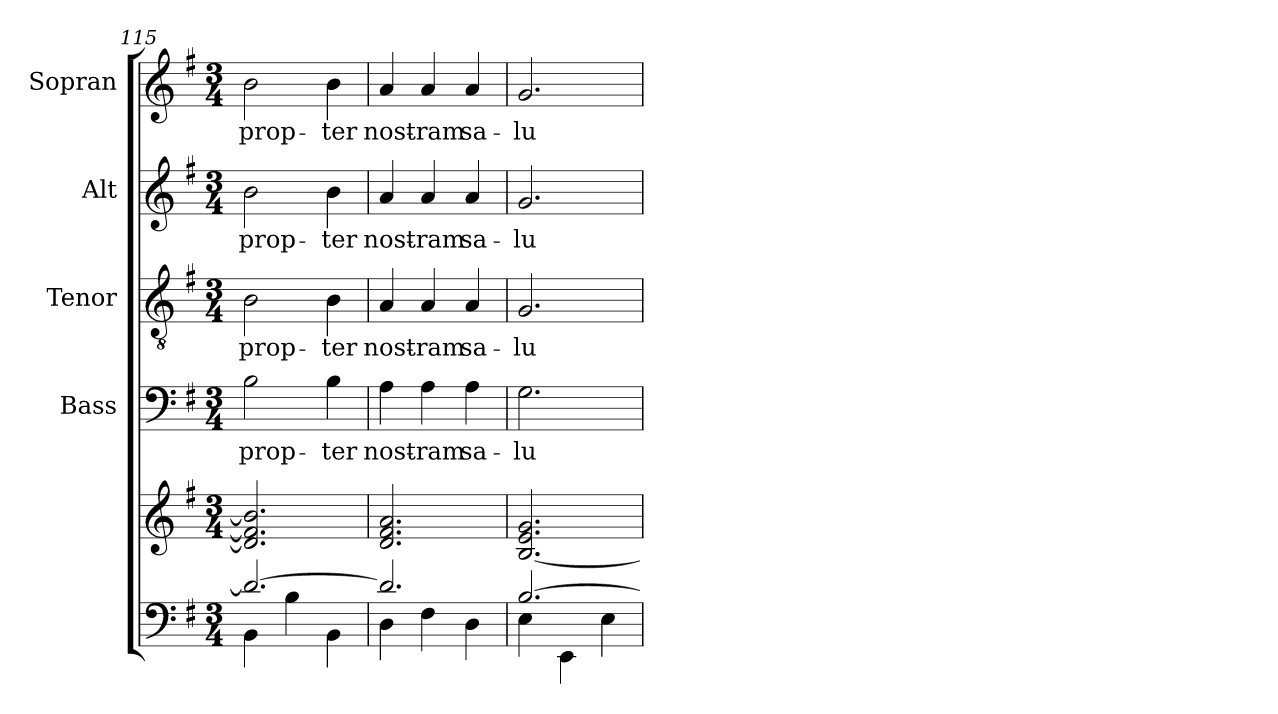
**kern	**kern	**kern	**text	**kern	**text	**kern	**text	**kern	**text
*part5	*part5	*part4	*part4	*part3	*part3	*part2	*part2	*part1	*part1
*staff6	*staff5	*staff4	*staff4	*staff3	*staff3	*staff2	*staff2	*staff1	*staff1
*	*	*I"Bass	*	*I"Tenor	*	*I"Alt	*	*I"Sopran	*
*	*	*I'B.	*	*I'T.	*	*I'A.	*	*I'S.	*
*clefF4	*clefG2	*clefF4	*	*clefGv2	*	*clefG2	*	*clefG2	*
*k[f#]	*k[f#]	*k[f#]	*	*k[f#]	*	*k[f#]	*	*k[f#]	*
*G:	*G:	*G:	*	*G:	*	*G:	*	*G:	*
*M3/4	*M3/4	*M3/4	*	*M3/4	*	*M3/4	*	*M3/4	*
=115	=115	=115	=115	=115	=115	=115	=115	=115	=115
*^	*	*	*	*	*	*	*	*	*
!	!	!	!	!LO:LY:b	!	!LO:LY:b	!	!LO:LY:b	!	!LO:LY:b
2.d/_	4BB\	2.d/] 2.f#/] 2.b/]	2B\	prop-	2B\	prop-	2b\	prop-	2b\	prop-
.	4B\	.	.	.	.	.	.	.	.	.
!	!	!	!	!LO:LY:b	!	!LO:LY:b	!	!LO:LY:b	!	!LO:LY:b
.	4BB\	.	4B\	-ter	4B\	-ter	4b\	-ter	4b\	-ter
=116	=116	=116	=116	=116	=116	=116	=116	=116	=116	=116
!	!	!	!	!LO:LY:b	!	!LO:LY:b	!	!LO:LY:b	!	!LO:LY:b
2.d/]	4D\	2.d/ 2.f#/ 2.a/	4A\	nost-	4A/	nost-	4a/	nost-	4a/	nost-
!	!	!	!	!LO:LY:b	!	!LO:LY:b	!	!LO:LY:b	!	!LO:LY:b
.	4F#\	.	4A\	-ram	4A/	-ram	4a/	-ram	4a/	-ram
!	!	!	!	!LO:LY:b	!	!LO:LY:b	!	!LO:LY:b	!	!LO:LY:b
.	4D\	.	4A\	sa-	4A/	sa-	4a/	sa-	4a/	sa-
=117	=117	=117	=117	=117	=117	=117	=117	=117	=117	=117
!	!	!	!	!LO:LY:b	!	!LO:LY:b	!	!LO:LY:b	!	!LO:LY:b
[>2.B/	4E\	[2.B/ 2.e/ 2.g/	2.G\	-lu-	2.G/	-lu-	2.g/	-lu-	2.g/	-lu-
.	4EE\	.	.	.	.	.	.	.	.	.
.	4E\	.	.	.	.	.	.	.	.	.
*v	*v	*	*	*	*	*	*	*	*	*
=	=	=	=	=	=	=	=	=	=
*-	*-	*-	*-	*-	*-	*-	*-	*-	*-
